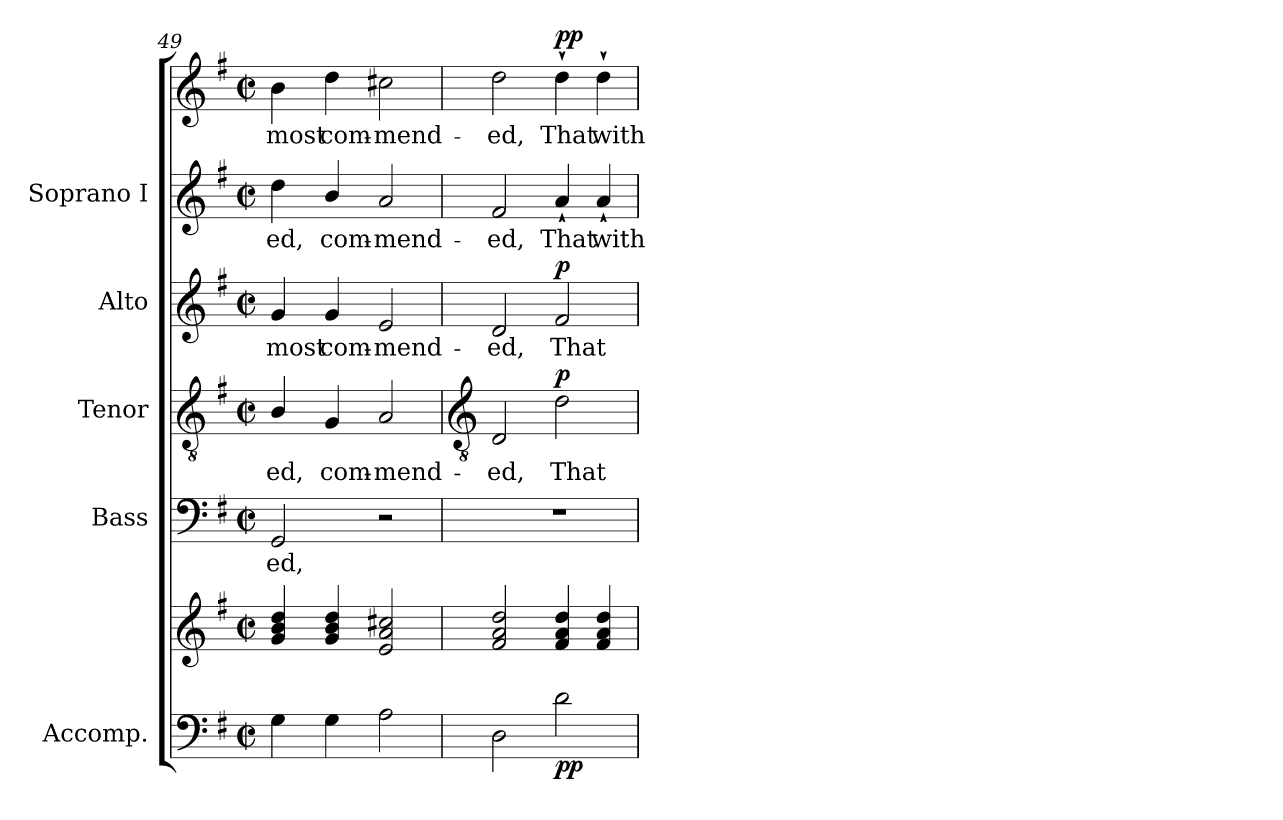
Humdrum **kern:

**kern	**kern	**dynam	**kern	**text	**kern	**text	**dynam	**kern	**text	**dynam	**kern	**text	**kern	**text	**dynam
*part5	*part5	*part5	*part4	*part4	*part3	*part3	*part3	*part2	*part2	*part2	*part1	*part1	*part1	*part1	*part1
*staff7	*staff6	*staff6/7	*staff5	*staff5	*staff4	*staff4	*staff4	*staff3	*staff3	*staff3	*staff2	*staff2	*staff1	*staff1	*staff1/2
*I"Accomp.	*	*	*I"Bass	*	*I"Tenor	*	*	*I"Alto	*	*	*I"Soprano I	*	*	*	*
*	*	*	*I'B	*	*I'T	*	*	*I'A	*	*	*I'S	*	*	*	*
*clefF4	*clefG2	*	*clefF4	*	*clefGv2	*	*	*clefG2	*	*	*clefG2	*	*clefG2	*	*
*k[f#]	*k[f#]	*	*k[f#]	*	*k[f#]	*	*	*k[f#]	*	*	*k[f#]	*	*k[f#]	*	*
*G:	*G:	*	*G:	*	*G:	*	*	*G:	*	*	*G:	*	*G:	*	*
*M2/2	*M2/2	*	*M2/2	*	*M2/2	*	*	*M2/2	*	*	*M2/2	*	*M2/2	*	*
*met(c|)	*met(c|)	*	*met(c|)	*	*met(c|)	*	*	*met(c|)	*	*	*met(c|)	*	*met(c|)	*	*
=49	=49	=49	=49	=49	=49	=49	=49	=49	=49	=49	=49	=49	=49	=49	=49
*	*^	*	*	*	*	*	*	*	*	*	*	*	*	*	*
!	!	!	!	!	!LO:LY:b	!	!LO:LY:b	!	!	!LO:LY:b	!	!	!LO:LY:b	!	!LO:LY:b	!
4G\	4g/ 4b/ 4dd/	1ryy	.	2GG	-ed,	4B/	-ed,	.	4g/	most	.	4dd	-ed,	4b	-most	.
!	!	!	!	!	!	!	!LO:LY:b	!	!	!LO:LY:b	!	!	!LO:LY:b	!	!LO:LY:b	!
4G	4g/ 4b/ 4dd/	.	.	.	.	4G	com-	.	4g/	com-	.	4b/	com-	4dd	com-	.
!	!	!	!	!	!	!	!LO:LY:b	!	!	!LO:LY:b	!	!	!LO:LY:b	!	!LO:LY:b	!
2A	2e/ 2a/ 2cc#X/	.	.	2r	.	2A	-mend-	.	2e	-mend-	.	2a	-mend-	2cc#X	-mend-	.
!!LO:LB:g=z
=50	=50	=50	=50	=50	=50	=50	=50	=50	=50	=50	=50	=50	=50	=50	=50	=50
*	*	*	*	*	*	*clefGv2	*	*	*	*	*	*	*	*	*	*
*^	*	*	*	*	*	*	*	*	*	*	*	*	*	*	*	*
!	!	!	!	!	!	!	!	!LO:LY:b	!	!	!LO:LY:b	!	!	!LO:LY:b	!	!LO:LY:b	!
1ryy	2D\	2f# 2a 2dd	1ryy	.	1r	.	2D	-ed,	.	2d	-ed,	.	2f#	ed,	2dd	-ed,	.
!	!	!	!	!LO:DY:b=2	!	!	!	!LO:LY:b	!	!	!LO:LY:b	!	!	!LO:LY:b	!	!LO:LY:b	!
!	!	!	!	!LO:DY:n=1:b	!	!	!	!	!LO:DY:b	!	!	!LO:DY:b	!	!	!	!	!LO:DY:b=2
!	!	!	!	!	!	!	!	!	!	!	!	!	!	!	!	!	!LO:DY:n=1:b
.	2d\	4f# 4a 4dd	.	p p	.	.	2d	That	p	2f#	That	p	4a`	That	4dd`	That	p p
!	!	!	!	!	!	!	!	!	!	!	!	!	!	!LO:LY:b	!	!LO:LY:b	!
.	.	4f# 4a 4dd	.	.	.	.	.	.	.	.	.	.	4a`	with	4dd`	with	.
*v	*v	*	*	*	*	*	*	*	*	*	*	*	*	*	*	*	*
*	*v	*v	*	*	*	*	*	*	*	*	*	*	*	*	*	*
=	=	=	=	=	=	=	=	=	=	=	=	=	=	=	=
*-	*-	*-	*-	*-	*-	*-	*-	*-	*-	*-	*-	*-	*-	*-	*-
